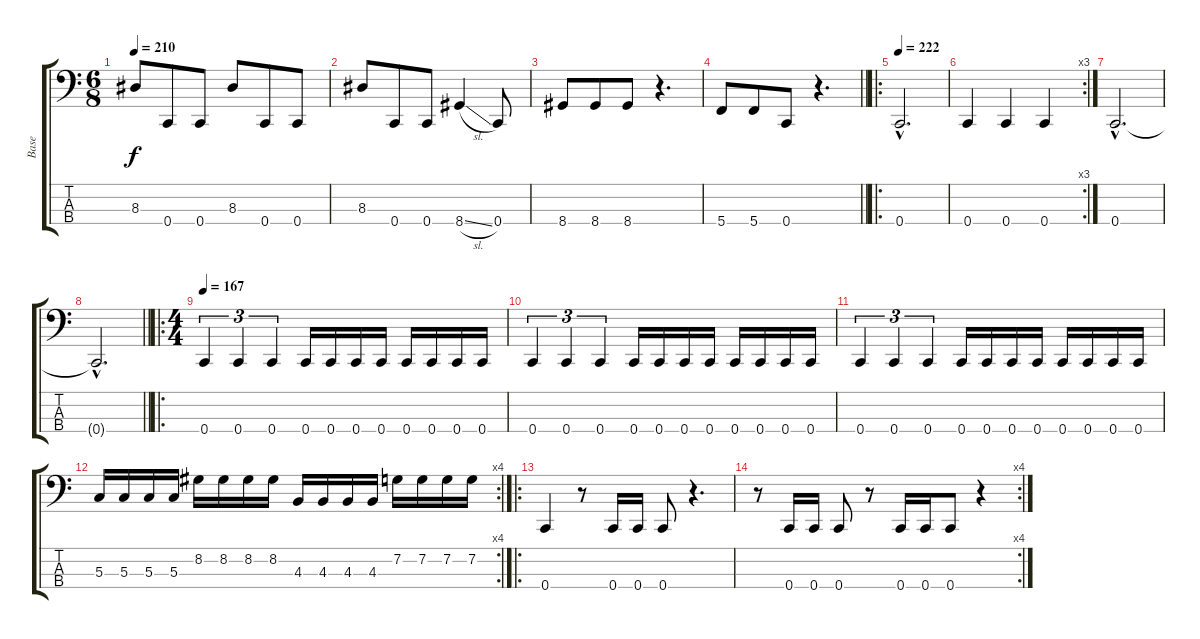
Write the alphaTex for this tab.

\track ("Base" "Base") {instrument electricbassfinger}
\staff {score tabs}
\tuning (F2 C2 G1 C1) {hide}
\ts (6 8)
\tempo 210
\clef f4
\ks c
8.3.8{dy f} 0.4.8 0.4.8 8.3.8 0.4.8 0.4.8 |
8.3.8 0.4.8 0.4.8 8.4{sl}.4 0.4.8 |
8.4.8 8.4.8 8.4.8 r.4{d} |
\barLineRight lightlight
5.4.8 5.4.8 0.4.8 r.4{d} |
\ro
\tempo 222
0.4{hac}.2{d} |
\rc 3
0.4.4 0.4.4 0.4.4 |
0.4{hac}.2{d} |
\barLineRight lightlight
0.4{hac t}.2{d} |
\ro
\ts (4 4)
\tempo 167
0.4.4{tu (3 2)} 0.4.4{tu (3 2)} 0.4.4{tu (3 2)} 0.4.16 0.4.16 0.4.16 0.4.16 0.4.16 0.4.16 0.4.16 0.4.16 |
0.4.4{tu (3 2)} 0.4.4{tu (3 2)} 0.4.4{tu (3 2)} 0.4.16 0.4.16 0.4.16 0.4.16 0.4.16 0.4.16 0.4.16 0.4.16 |
0.4.4{tu (3 2)} 0.4.4{tu (3 2)} 0.4.4{tu (3 2)} 0.4.16 0.4.16 0.4.16 0.4.16 0.4.16 0.4.16 0.4.16 0.4.16 |
\rc 4
5.3.16 5.3.16 5.3.16 5.3.16 8.2.16 8.2.16 8.2.16 8.2.16 4.3.16 4.3.16 4.3.16 4.3.16 7.2.16 7.2.16 7.2.16 7.2.16 |
\ro
0.4.4 r.8 0.4.16 0.4.16 0.4.8 r.4{d} |
\rc 4
r.8 0.4.16 0.4.16 0.4.8 r.8 0.4.16 0.4.16 0.4.8 r.4
